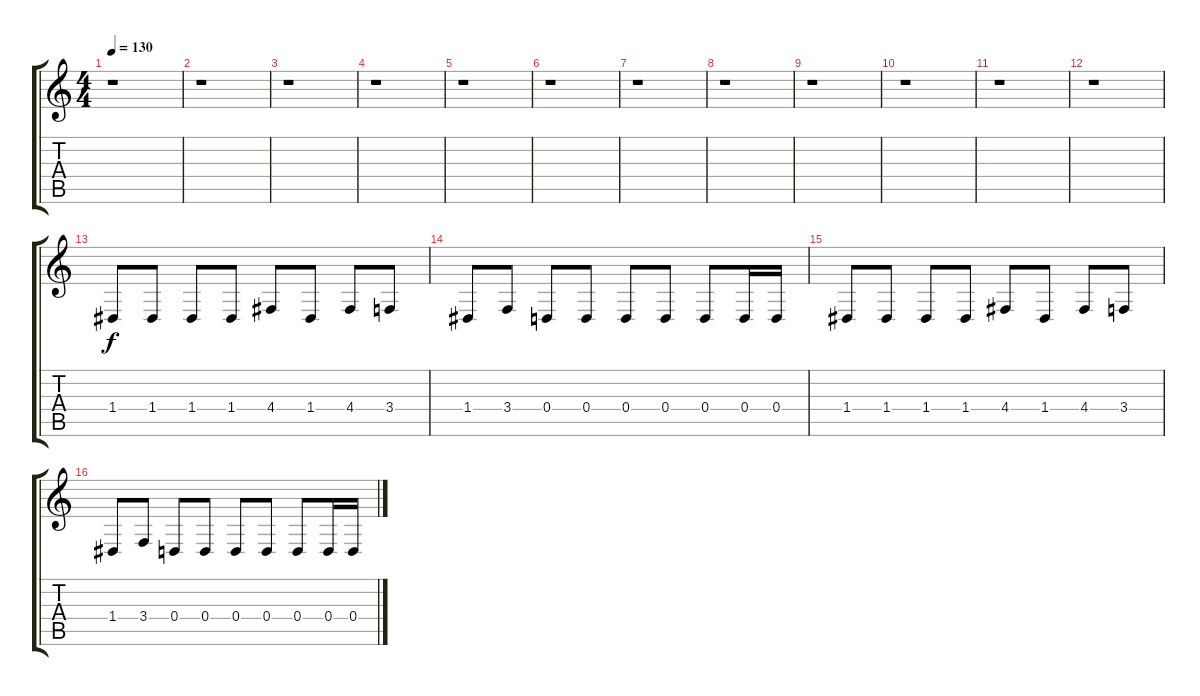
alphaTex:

\track "" {instrument synthbrass2}
\staff {score tabs}
\tuning (E4 B3 G3 D3 A2 E2) {hide}
\ts (4 4)
\tempo 130
\clef g2
\ks c
r.1{dy f} |
r.1 |
r.1 |
r.1 |
r.1 |
r.1 |
r.1 |
r.1 |
r.1 |
r.1 |
r.1 |
r.1 |
1.4.8 1.4.8 1.4.8 1.4.8 4.4.8 1.4.8 4.4.8 3.4.8 |
1.4.8 3.4.8 0.4.8 0.4.8 0.4.8 0.4.8 0.4.8 0.4.16 0.4.16 |
1.4.8 1.4.8 1.4.8 1.4.8 4.4.8 1.4.8 4.4.8 3.4.8 |
1.4.8 3.4.8 0.4.8 0.4.8 0.4.8 0.4.8 0.4.8 0.4.16 0.4.16
